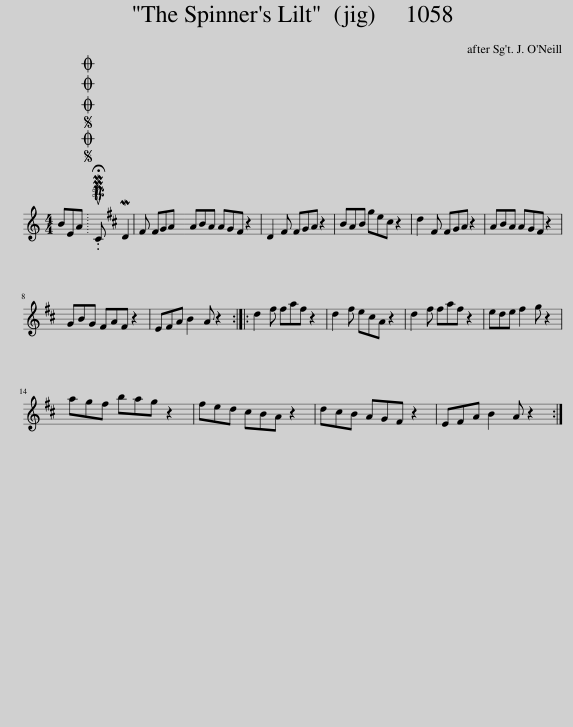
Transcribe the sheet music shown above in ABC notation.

X:1
L:1/8
M:4/4
I:linebreak $
K:C
V:1 treble
V:1
 BEA |SOSOOO .!fermata!PMTuC MD2 ^F FGA | ABA AG^F z2 | D2 ^F FGA z2 | BAB ge^c z2 | %5
 d2 ^F FGA z2 | ABA AG^F z2 |$ GBG ^FAF z2 | E^FA B2 A z2 :: d2 ^f faf z2 | %10
 d2 ^f e^cA z2 | d2 ^f faf z2 | ede ^f2 g z2 |$ ag^f bag z2 | ^fed ^cBA z2 | %15
 d^cB AG^F z2 | E^FA B2 A z2 :| %17
